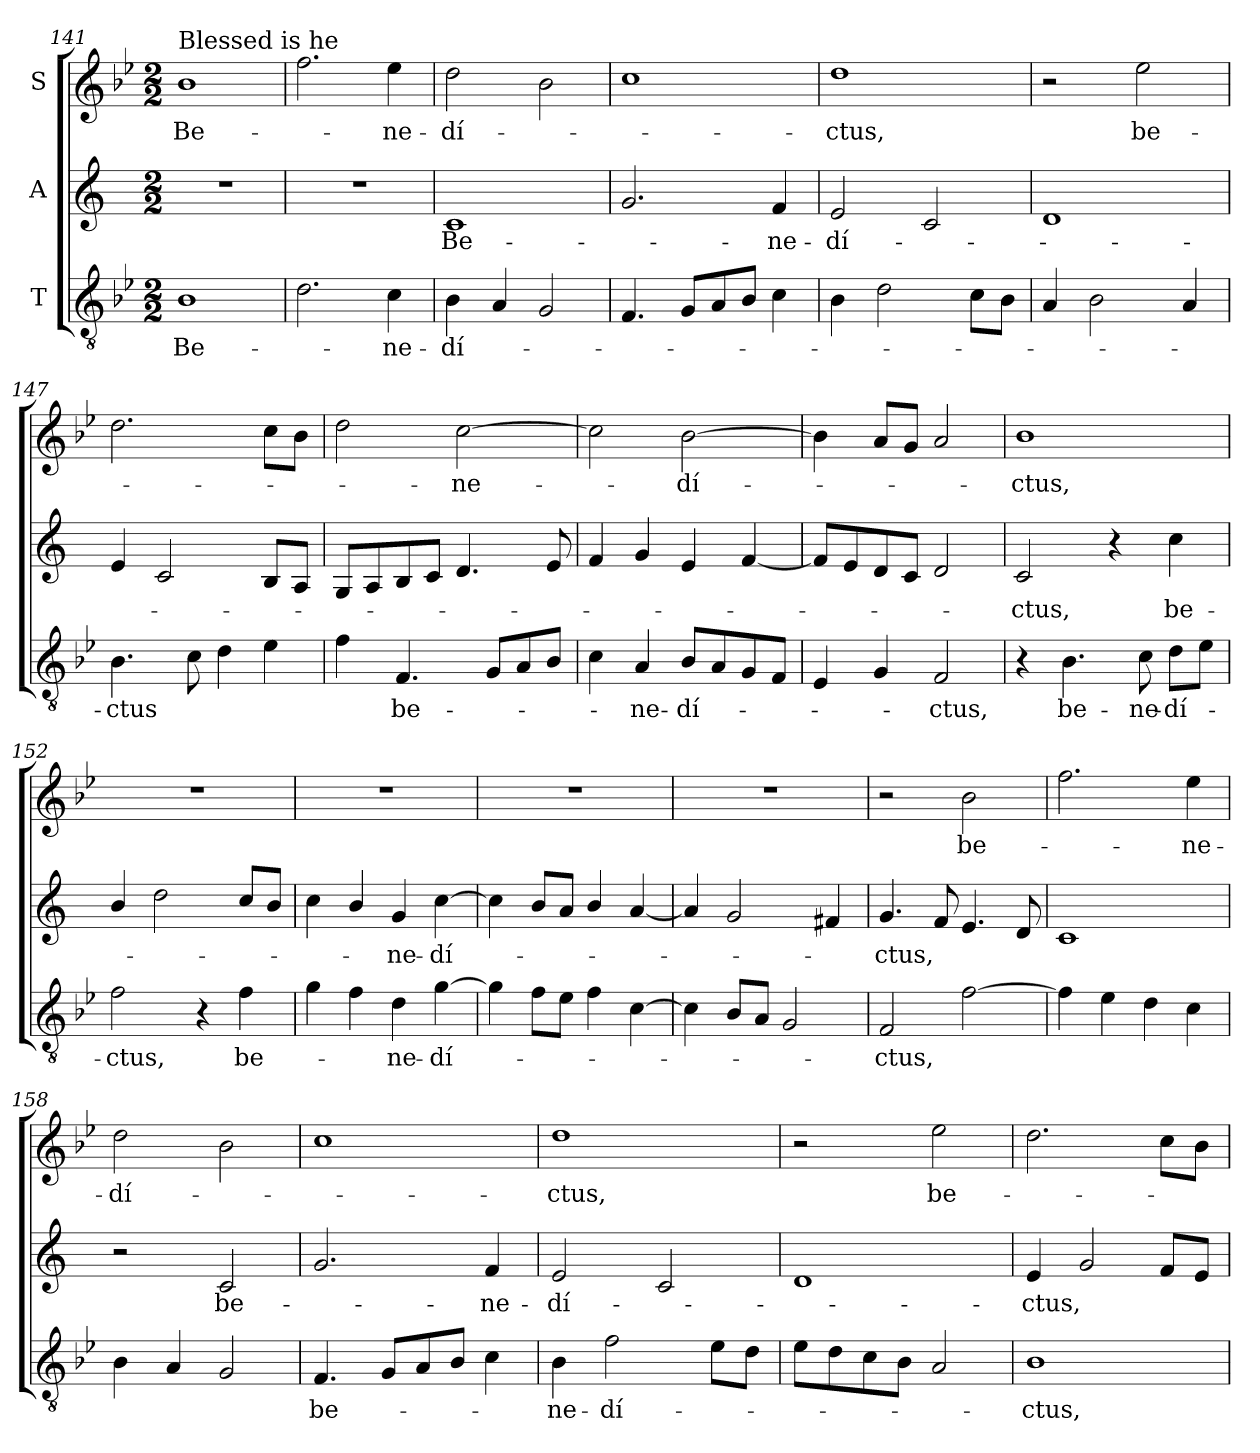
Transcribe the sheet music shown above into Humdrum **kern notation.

**kern	**text	**kern	**text	**kern	**text
*part3	*part3	*part2	*part2	*part1	*part1
*staff3	*staff3	*staff2	*staff2	*staff1	*staff1
*I"T	*	*I"A	*	*I"S	*
*clefGv2	*	*clefG2	*	*clefG2	*
*	*	*ITrd1c2	*	*	*
*k[b-e-]	*	*k[b-e-]	*	*k[b-e-]	*
*B-:	*	*B-:	*	*B-:	*
*M2/2	*	*M2/2	*	*M2/2	*
=141	=141	=141	=141	=141	=141
!	!	!	!	!LO:TX:a:t=Blessed is he	!
!	!LO:LY:b	!	!	!	!LO:LY:b
1B-	Be-	1r	.	1b-	Be-
=142	=142	=142	=142	=142	=142
2.d\	.	1r	.	2.ff\	.
!	!LO:LY:b	!	!	!	!LO:LY:b
4c\	-ne-	.	.	4ee-\	-ne-
=143	=143	=143	=143	=143	=143
!	!LO:LY:b	!	!LO:LY:b	!	!LO:LY:b
4B-\	-dí-	1B-	Be-	2dd\	-dí-
4A/	.	.	.	.	.
2G/	.	.	.	2b-\	.
=144	=144	=144	=144	=144	=144
4.F/	.	2.f/	.	1cc	.
8G/L	.	.	.	.	.
8A/	.	.	.	.	.
8B-/J	.	.	.	.	.
!	!	!	!LO:LY:b	!	!
4c\	.	4e-/	-ne-	.	.
=145	=145	=145	=145	=145	=145
!	!	!	!LO:LY:b	!	!LO:LY:b
4B-\	.	2d/	-dí-	1dd	-ctus,
2d\	.	.	.	.	.
.	.	2B-/	.	.	.
8c\L	.	.	.	.	.
8B-\J	.	.	.	.	.
=146	=146	=146	=146	=146	=146
4A/	.	1c	.	2r	.
2B-\	.	.	.	.	.
!	!	!	!	!	!LO:LY:b
.	.	.	.	2ee-\	be-
4A/	.	.	.	.	.
!!LO:LB:g=z
=147	=147	=147	=147	=147	=147
!	!LO:LY:b	!	!	!	!
4.B-\	-ctus	4d/	.	2.dd\	.
.	.	2B-/	.	.	.
8c\	.	.	.	.	.
4d\	.	.	.	.	.
4e-\	.	8A/L	.	8cc\L	.
.	.	8G/J	.	8b-\J	.
=148	=148	=148	=148	=148	=148
4f\	.	8F/L	.	2dd\	.
.	.	8G/	.	.	.
!	!LO:LY:b	!	!	!	!
4.F/	be-	8A/	.	.	.
.	.	8B-/J	.	.	.
!	!	!	!	!	!LO:LY:b
.	.	4.c/	.	[2cc\	-ne-
8G/L	.	.	.	.	.
8A/	.	.	.	.	.
8B-/J	.	8d/	.	.	.
=149	=149	=149	=149	=149	=149
4c\	.	4e-/	.	2cc\]	.
!	!LO:LY:b	!	!	!	!
4A/	-ne-	4f/	.	.	.
!	!LO:LY:b	!	!	!	!LO:LY:b
8B-/L	-dí-	4d/	.	[2b-\	-dí-
8A/	.	.	.	.	.
8G/	.	[4e-/	.	.	.
8F/J	.	.	.	.	.
=150	=150	=150	=150	=150	=150
4E-/	.	8e-/L]	.	4b-\]	.
.	.	8d/	.	.	.
4G/	.	8c/	.	8a/L	.
.	.	8B-/J	.	8g/J	.
!	!LO:LY:b	!	!	!	!
2F/	-ctus,	2c/	.	2a/	.
=151	=151	=151	=151	=151	=151
!	!	!	!LO:LY:b	!	!LO:LY:b
4r	.	2B-/	-ctus,	1b-	-ctus,
!	!LO:LY:b	!	!	!	!
4.B-\	be-	.	.	.	.
.	.	4r	.	.	.
!	!LO:LY:b	!	!	!	!
8c\	-ne-	.	.	.	.
!	!LO:LY:b	!	!LO:LY:b	!	!
8d\L	-dí-	4b-\	be-	.	.
8e-\J	.	.	.	.	.
!!LO:LB:g=z
=152	=152	=152	=152	=152	=152
!	!LO:LY:b	!	!	!	!
2f\	-ctus,	4a/	.	1r	.
.	.	2cc\	.	.	.
4r	.	.	.	.	.
!	!LO:LY:b	!	!	!	!
4f\	be-	8b-/L	.	.	.
.	.	8a/J	.	.	.
=153	=153	=153	=153	=153	=153
4g\	.	4b-\	.	1r	.
4f\	.	4a/	.	.	.
!	!LO:LY:b	!	!LO:LY:b	!	!
4d\	-ne-	4f/	-ne-	.	.
!	!LO:LY:b	!	!LO:LY:b	!	!
[4g\	-dí-	[4b-\	-dí-	.	.
=154	=154	=154	=154	=154	=154
4g\]	.	4b-\]	.	1r	.
8f\L	.	8a/L	.	.	.
8e-\J	.	8g/J	.	.	.
4f\	.	4a/	.	.	.
[4c\	.	[4g/	.	.	.
=155	=155	=155	=155	=155	=155
4c\]	.	4g/]	.	1r	.
8B-/L	.	2f/	.	.	.
8A/J	.	.	.	.	.
2G/	.	.	.	.	.
.	.	4e/	.	.	.
=156	=156	=156	=156	=156	=156
!	!LO:LY:b	!	!LO:LY:b	!	!
2F/	-ctus,	4.f/	-ctus,	2r	.
.	.	8e-/	.	.	.
!	!	!	!	!	!LO:LY:b
[2f\	.	4.d/	.	2b-\	be-
.	.	8c/	.	.	.
=157	=157	=157	=157	=157	=157
4f\]	.	1B-	.	2.ff\	.
4e-\	.	.	.	.	.
4d\	.	.	.	.	.
!	!	!	!	!	!LO:LY:b
4c\	.	.	.	4ee-\	-ne-
!!LO:PB:g=z
=158	=158	=158	=158	=158	=158
!	!	!	!	!	!LO:LY:b
4B-\	.	2r	.	2dd\	-dí-
4A/	.	.	.	.	.
!	!	!	!LO:LY:b	!	!
2G/	.	2B-/	be-	2b-\	.
=159	=159	=159	=159	=159	=159
!	!LO:LY:b	!	!	!	!
4.F/	be-	2.f/	.	1cc	.
8G/L	.	.	.	.	.
8A/	.	.	.	.	.
8B-/J	.	.	.	.	.
!	!	!	!LO:LY:b	!	!
4c\	.	4e-/	-ne-	.	.
=160	=160	=160	=160	=160	=160
!	!LO:LY:b	!	!LO:LY:b	!	!LO:LY:b
4B-\	-ne-	2d/	-dí-	1dd	-ctus,
!	!LO:LY:b	!	!	!	!
2f\	-dí-	.	.	.	.
.	.	2B-/	.	.	.
8e-\L	.	.	.	.	.
8d\J	.	.	.	.	.
=161	=161	=161	=161	=161	=161
8e-\L	.	1c	.	2r	.
8d\	.	.	.	.	.
8c\	.	.	.	.	.
8B-\J	.	.	.	.	.
!	!	!	!	!	!LO:LY:b
2A/	.	.	.	2ee-\	be-
=162	=162	=162	=162	=162	=162
!	!LO:LY:b	!	!LO:LY:b	!	!
1B-	-ctus,	4d/	-ctus,	2.dd\	.
.	.	2f/	.	.	.
.	.	8e-/L	.	8cc\L	.
.	.	8d/J	.	8b-\J	.
=	=	=	=	=	=
*-	*-	*-	*-	*-	*-
